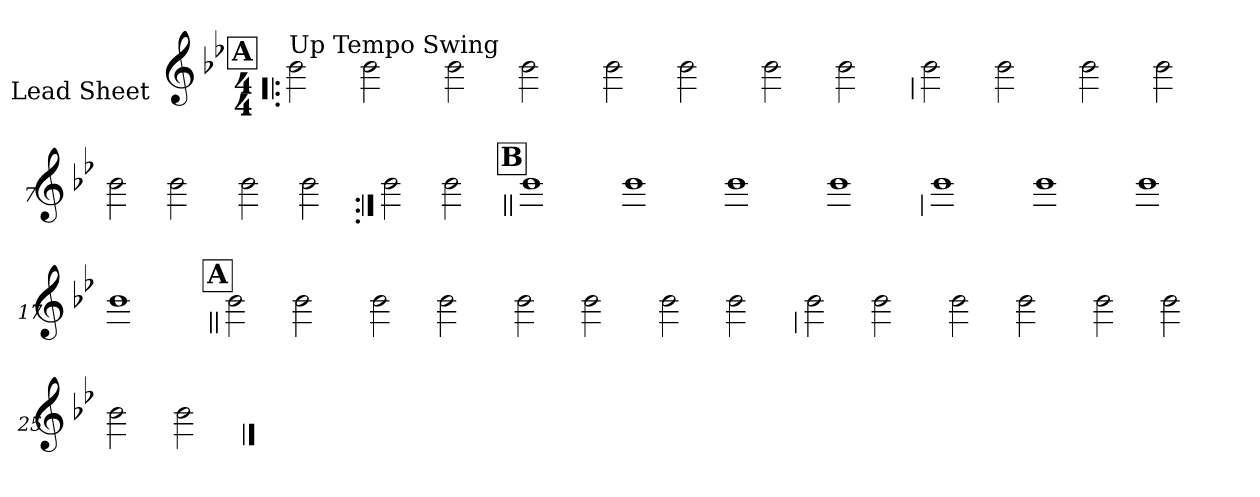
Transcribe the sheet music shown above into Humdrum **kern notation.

**kern
*part1
*staff1
*I"Lead Sheet
*stria0
*clefG2
*k[b-e-]
*B-:
*M4/4
!!LO:REH:place=s1:a:t=A
=1!|:
!LO:TX:a:t=Up Tempo Swing
2b-
2b-
=2-
2b-
2b-
=3-
2b-
2b-
=4-
2b-
2b-
!!LO:LB:g=z
=5
2b-
2b-
=6-
2b-
2b-
=7-
2b-
2b-
=8-
2b-
2b-
!!LO:LB:g=z
=9:|!
2b-
2b-
!!LO:LB:g=z
!!LO:REH:place=s1:a:t=B
=10||
1b-
=11-
1b-
=12-
1b-
=13-
1b-
!!LO:LB:g=z
=14
1b-
=15-
1b-
=16-
1b-
=17-
1b-
!!LO:LB:g=z
!!LO:REH:place=s1:a:t=A
=18||
2b-
2b-
=19-
2b-
2b-
=20-
2b-
2b-
=21-
2b-
2b-
!!LO:LB:g=z
=22
2b-
2b-
=23-
2b-
2b-
=24-
2b-
2b-
=25-
2b-
2b-
==
*-
